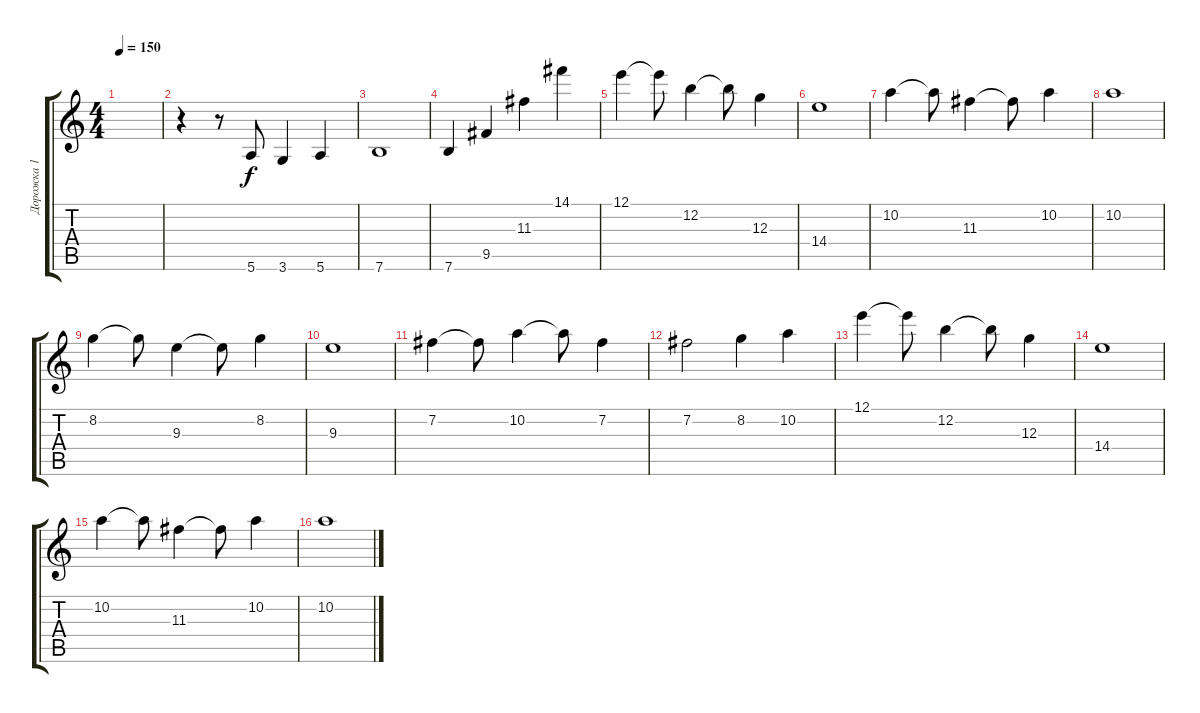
\track ("Дорожка 1" "Дорожка 1") {instrument overdrivenguitar}
\staff {score tabs}
\tuning (E4 B3 G3 D3 A2 E2) {hide}
\ts (4 4)
\tempo 150
\clef g2
\ks c
|
r.4 r.8 5.6.8 3.6.4 5.6.4 |
7.6.1 |
7.6.4 9.5.4 11.3.4 14.1.4 |
12.1.4 12.1{t}.8 12.2.4 12.2{t}.8 12.3.4 |
14.4.1 |
10.2.4 10.2{t}.8 11.3.4 11.3{t}.8 10.2.4 |
10.2.1 |
8.2.4 8.2{t}.8 9.3.4 9.3{t}.8 8.2.4 |
9.3.1 |
7.2.4 7.2{t}.8 10.2.4 10.2{t}.8 7.2.4 |
7.2.2 8.2.4 10.2.4 |
12.1.4 12.1{t}.8 12.2.4 12.2{t}.8 12.3.4 |
14.4.1 |
10.2.4 10.2{t}.8 11.3.4 11.3{t}.8 10.2.4 |
10.2.1
